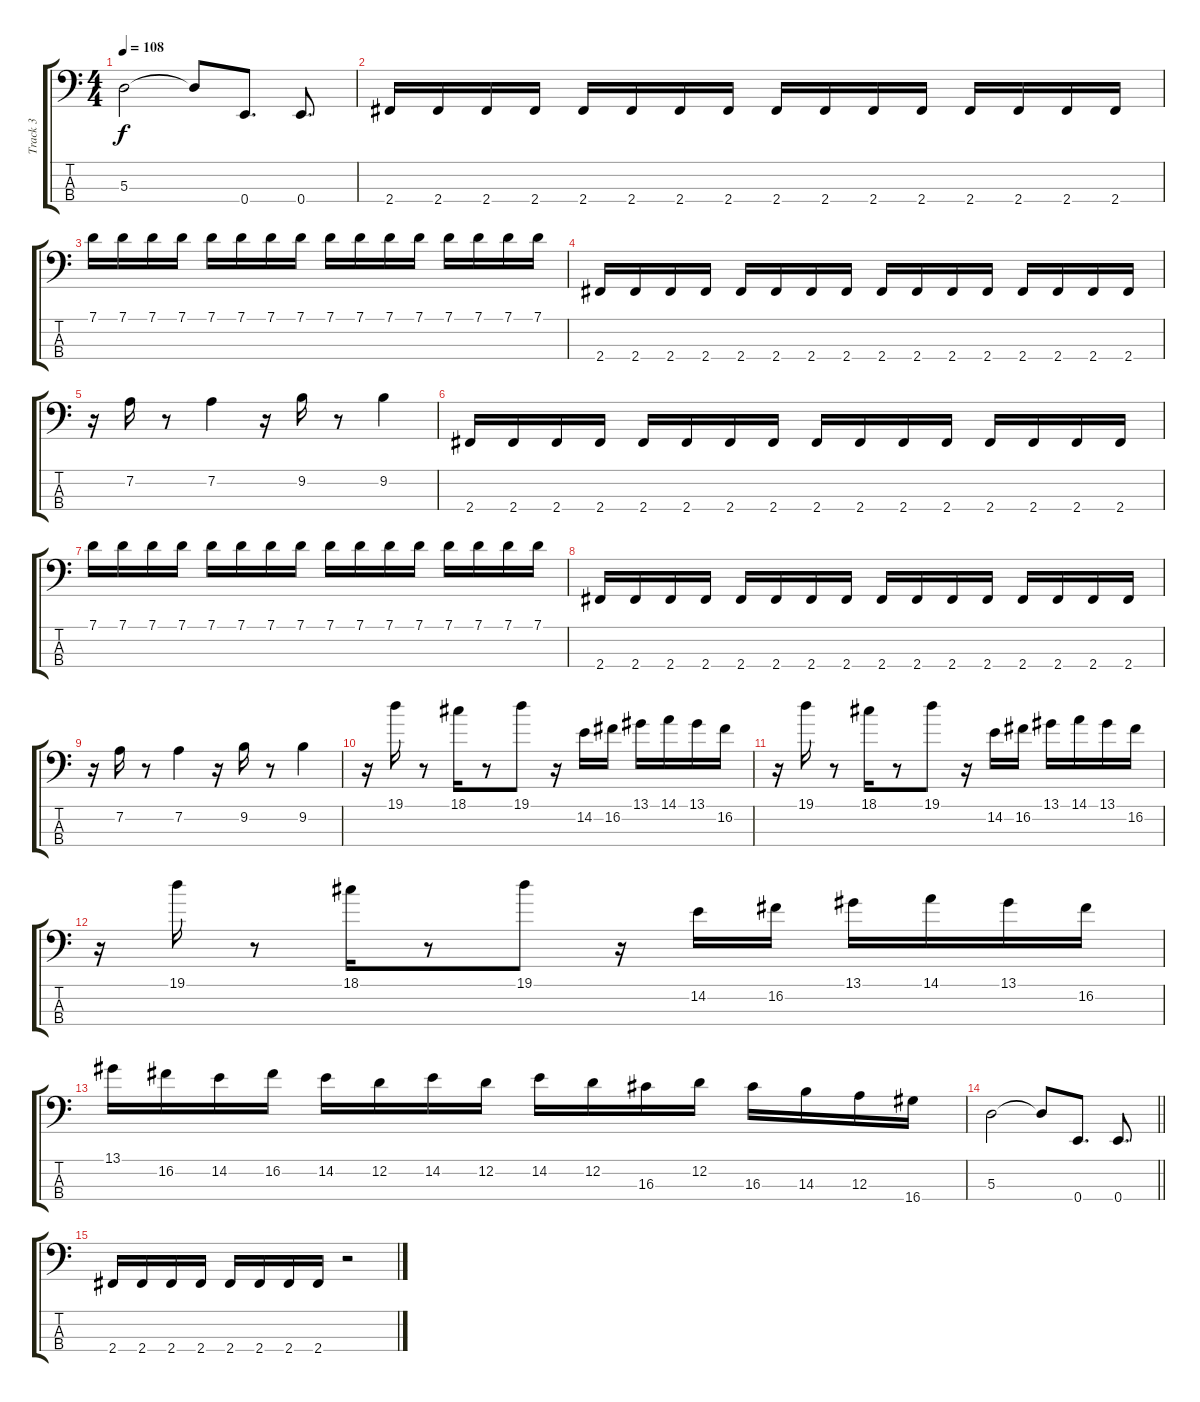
\track ("Track 3" "Track 3") {instrument electricbasspick}
\staff {score tabs}
\tuning (G2 D2 A1 E1) {hide}
\ts (4 4)
\tempo 108
\clef f4
\ks c
5.3.2{dy f} 5.3{t}.8 0.4.8{d} 0.4.8{d} |
2.4.16 2.4.16 2.4.16 2.4.16 2.4.16 2.4.16 2.4.16 2.4.16 2.4.16 2.4.16 2.4.16 2.4.16 2.4.16 2.4.16 2.4.16 2.4.16 |
7.1.16 7.1.16 7.1.16 7.1.16 7.1.16 7.1.16 7.1.16 7.1.16 7.1.16 7.1.16 7.1.16 7.1.16 7.1.16 7.1.16 7.1.16 7.1.16 |
2.4.16 2.4.16 2.4.16 2.4.16 2.4.16 2.4.16 2.4.16 2.4.16 2.4.16 2.4.16 2.4.16 2.4.16 2.4.16 2.4.16 2.4.16 2.4.16 |
r.16 7.2.16 r.8 7.2.4 r.16 9.2.16 r.8 9.2.4 |
2.4.16 2.4.16 2.4.16 2.4.16 2.4.16 2.4.16 2.4.16 2.4.16 2.4.16 2.4.16 2.4.16 2.4.16 2.4.16 2.4.16 2.4.16 2.4.16 |
7.1.16 7.1.16 7.1.16 7.1.16 7.1.16 7.1.16 7.1.16 7.1.16 7.1.16 7.1.16 7.1.16 7.1.16 7.1.16 7.1.16 7.1.16 7.1.16 |
2.4.16 2.4.16 2.4.16 2.4.16 2.4.16 2.4.16 2.4.16 2.4.16 2.4.16 2.4.16 2.4.16 2.4.16 2.4.16 2.4.16 2.4.16 2.4.16 |
r.16 7.2.16 r.8 7.2.4 r.16 9.2.16 r.8 9.2.4 |
r.16 19.1.16 r.8 18.1.16 r.8 19.1.8 r.16 14.2.16 16.2.16 13.1.16 14.1.16 13.1.16 16.2.16 |
r.16 19.1.16 r.8 18.1.16 r.8 19.1.8 r.16 14.2.16 16.2.16 13.1.16 14.1.16 13.1.16 16.2.16 |
r.16 19.1.16 r.8 18.1.16 r.8 19.1.8 r.16 14.2.16 16.2.16 13.1.16 14.1.16 13.1.16 16.2.16 |
13.1.16 16.2.16 14.2.16 16.2.16 14.2.16 12.2.16 14.2.16 12.2.16 14.2.16 12.2.16 16.3.16 12.2.16 16.3.16 14.3.16 12.3.16 16.4.16 |
\barLineRight lightlight
5.3.2 5.3{t}.8 0.4.8{d} 0.4.8{d} |
2.4.16 2.4.16 2.4.16 2.4.16 2.4.16 2.4.16 2.4.16 2.4.16 r.2
